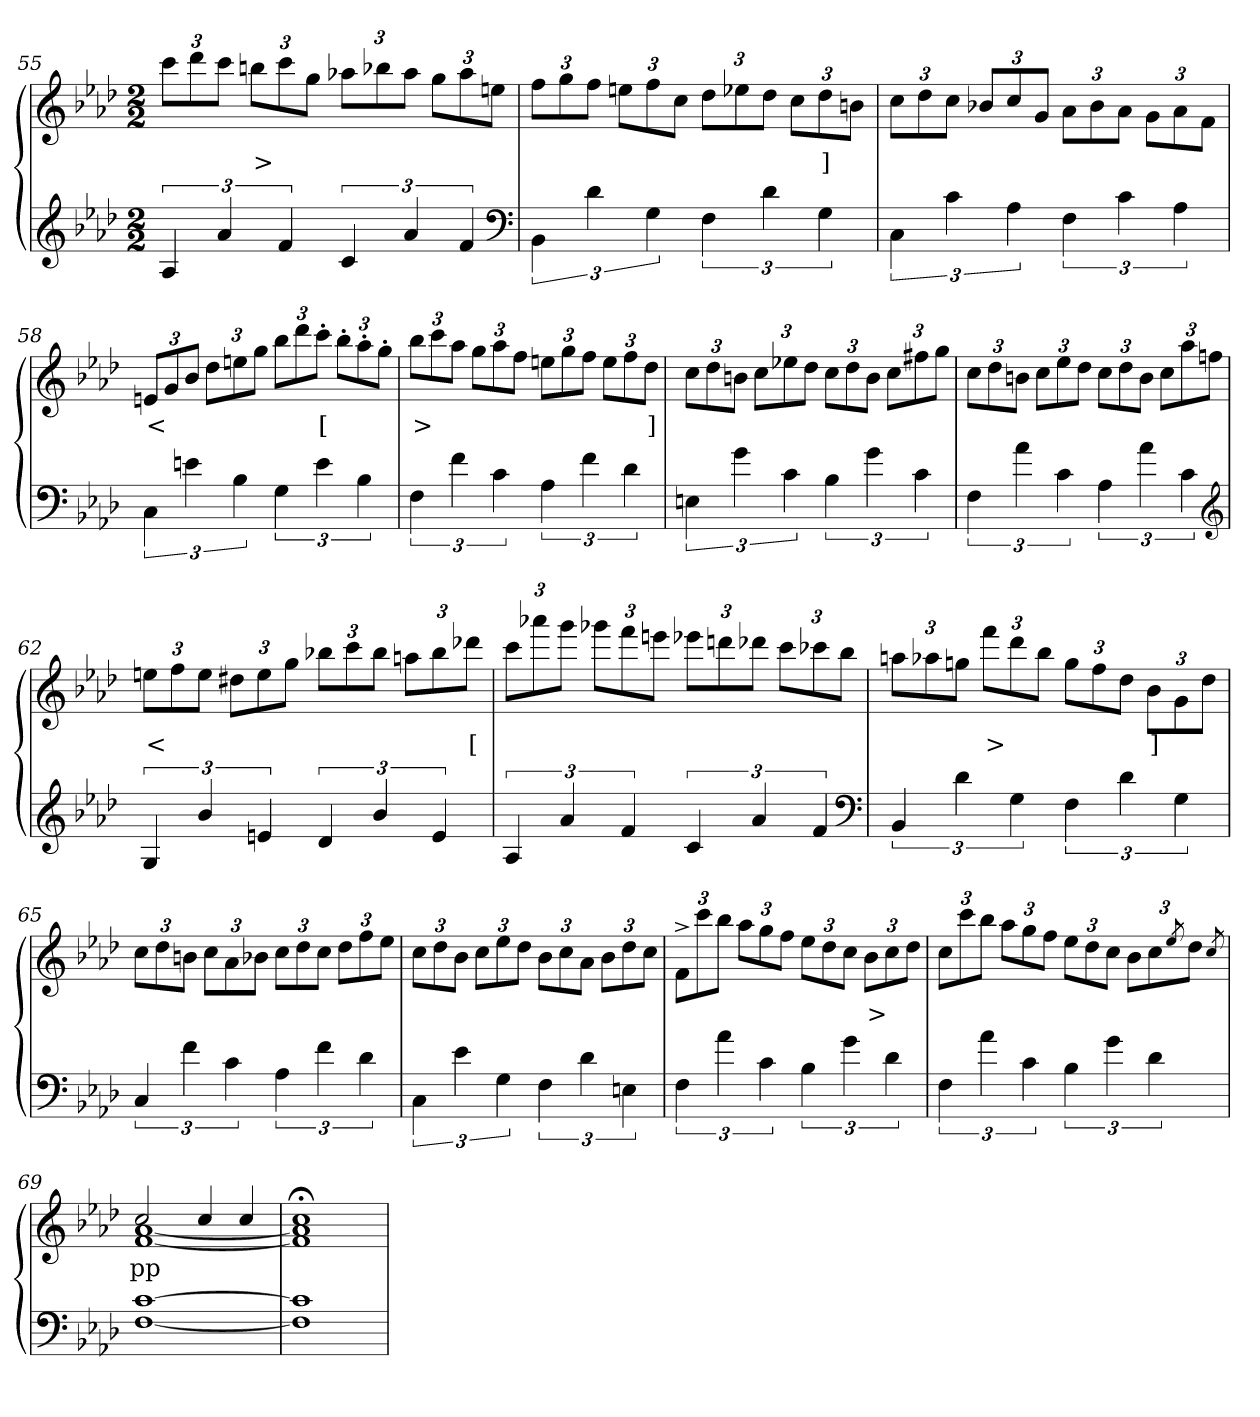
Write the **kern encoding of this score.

**kern	**kern	**text
*part2	*part1	*part1
*staff2	*staff1	*staff1
*clefG2	*clefG2	*
*k[b-e-a-d-]	*k[b-e-a-d-]	*
*M2/2	*M2/2	*
=55	=55	=55
6A-	12cccL	.
.	12ddd-	.
6a-	12cccJ	.
.	12bbnL	>
6f	12ccc	.
.	12ggJ	.
6c	12aa-XL	.
.	12bb-X	.
6a-	12aa-J	.
.	12ggL	.
6f	12aa-	.
.	12eenJ	.
*clefF4	*	*
=56	=56	=56
6BB-\	12ffL	.
.	12gg	.
6d-	12ffJ	.
.	12eenL	.
6G	12ff	.
.	12ccJ	.
6F	12dd-L	.
.	12ee-X	.
6d-	12dd-J	.
.	12ccL	.
6G	12dd-	]
.	12bnJ	.
=57	=57	=57
6C\	12ccL	.
.	12dd-	.
6c	12ccJ	.
.	12b-XL	.
6A-	12cc	.
.	12gJ	.
6F	12a-L	.
.	12b-\	.
6c	12a-J	.
.	12g\L	.
6A-	12a-	.
.	12fJ	.
=58	=58	=58
6C\	12enL	<
.	12g	.
6en	12b-J	.
.	12dd-L	.
6B-	12een	.
.	12ggJ	.
6G	12bb-L	.
.	12ddd-	.
6e	12ccc'>J	[
.	12bb-'>L	.
6B-	12aa-'>	.
.	12gg'>J	.
=59	=59	=59
6F	12bb-L	>
.	12ccc	.
6f	12aa-J	.
.	12ggL	.
6c	12aa-	.
.	12ffJ	.
6A-	12eenL	.
.	12gg	.
6f	12ffJ	.
.	12eeL	.
6d-	12ff	.
.	12dd-J	]
=60	=60	=60
6En	12ccL	.
.	12dd-	.
6g	12bnJ	.
.	12ccL	.
6c	12ee-X	.
.	12dd-J	.
6B-	12ccL	.
.	12dd-	.
6g	12bJ	.
.	12ccL	.
6c	12ff#X	.
.	12ggJ	.
=61	=61	=61
6F	12ccL	.
.	12dd-	.
6a-	12bnJ	.
.	12ccL	.
6c	12ee-	.
.	12dd-J	.
6A-	12ccL	.
.	12dd-	.
6a-	12bJ	.
.	12ccL	.
6c	12aa-	.
.	12ffnJ	.
*clefG2	*	*
=62	=62	=62
6G	12eenL	<
.	12ff	.
6b-/	12eeJ	.
.	12dd#XL	.
6en	12ee	.
.	12ggJ	.
6d-	12bb-XL	.
.	12ccc	.
6b-/	12bb-J	.
.	12aanL	.
6e	12bb-	.
.	12ddd-XJ	[
=63	=63	=63
6A-	12cccL	.
.	12aaa-X	.
6a-	12gggJ	.
.	12ggg-XL	.
6f	12fff	.
.	12eeenJ	.
6c	12eee-XL	.
.	12dddn	.
6a-	12ddd-XJ	.
.	12cccL	.
6f	12ccc-X	.
.	12bb-J	.
*clefF4	*	*
=64	=64	=64
6BB-	12aanL	.
.	12aa-X	.
6d-	12ggnJ	.
.	12fffL	>
6G	12ddd-	.
.	12bb-J	.
6F	12ggL	.
.	12ff	.
6d-	12dd-J	.
.	12b-L	]
6G	12g	.
.	12dd-J	.
=65	=65	=65
6C	12ccL	.
.	12dd-	.
6f	12bnJ	.
.	12ccL	.
6c	12a-	.
.	12b-XJ	.
6A-	12ccL	.
.	12dd-	.
6f	12ccJ	.
.	12dd-L	.
6d-	12ff	.
.	12ee-J	.
=66	=66	=66
6C\	12ccL	.
.	12dd-	.
6e-	12b-J	.
.	12ccL	.
6G	12ee-	.
.	12dd-J	.
6F	12b-L	.
.	12cc	.
6d-	12a-J	.
.	12b-L	.
6En	12dd-	.
.	12ccJ	.
=67	=67	=67
6F	12f^>L	.
.	12ccc	.
6a-	12bb-J	.
.	12aa-L	.
6c	12gg	.
.	12ffJ	.
6B-	12ee-L	.
.	12dd-	.
6g	12ccJ	.
.	12b-L	>
6d-	12cc	.
.	12dd-J	.
=68	=68	=68
6F	12ccL	.
.	12ccc	.
6a-	12bb-J	.
.	12aa-L	.
6c	12gg	.
.	12ffJ	.
6B-	12ee-L	.
.	12dd-	.
6g	12ccJ	.
.	12b-L	.
6d-	12cc	.
.	8qee-/	.
.	12dd-J	.
.	8qcc/	.
=69	=69	=69
*	*^	*
[1c [1F	2cc	[1a- [1f	pp
.	4cc	.	.
.	4cc	.	.
*	*v	*v	*
=70	=70	=70
1c] 1F]	1cc;< 1a-];< 1f];<	.
=	=	=
*-	*-	*-
